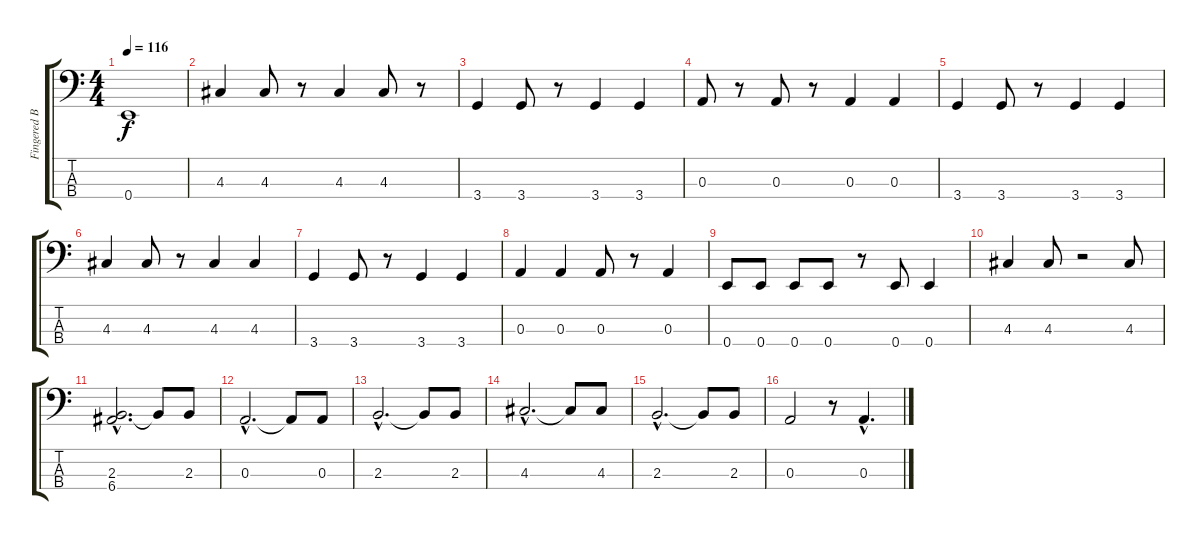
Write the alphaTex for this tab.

\track ("Fingered Bass" "Fingered B") {instrument electricbassfinger}
\staff {score tabs}
\tuning (G2 D2 A1 E1) {hide}
\ts (4 4)
\tempo 116
\clef f4
\ks c
0.4.1{dy f} |
4.3.4 4.3.8 r.8 4.3.4 4.3.8 r.8 |
3.4.4 3.4.8 r.8 3.4.4 3.4.4 |
0.3.8 r.8 0.3.8 r.8 0.3.4 0.3.4 |
3.4.4 3.4.8 r.8 3.4.4 3.4.4 |
4.3.4 4.3.8 r.8 4.3.4 4.3.4 |
3.4.4 3.4.8 r.8 3.4.4 3.4.4 |
0.3.4 0.3.4 0.3.8 r.8 0.3.4 |
0.4.8 0.4.8 0.4.8 0.4.8 r.8 0.4.8 0.4.4 |
4.3.4 4.3.8 r.2 4.3.8 |
(2.3{hac} 6.4).2{d} 2.3{t}.8 2.3.8 |
0.3{hac}.2{d} 0.3{t}.8 0.3.8 |
2.3{hac}.2{d} 2.3{t}.8 2.3.8 |
4.3{hac}.2{d} 4.3{t}.8 4.3.8 |
2.3{hac}.2{d} 2.3{t}.8 2.3.8 |
0.3.2 r.8 0.3{hac}.4{d}
